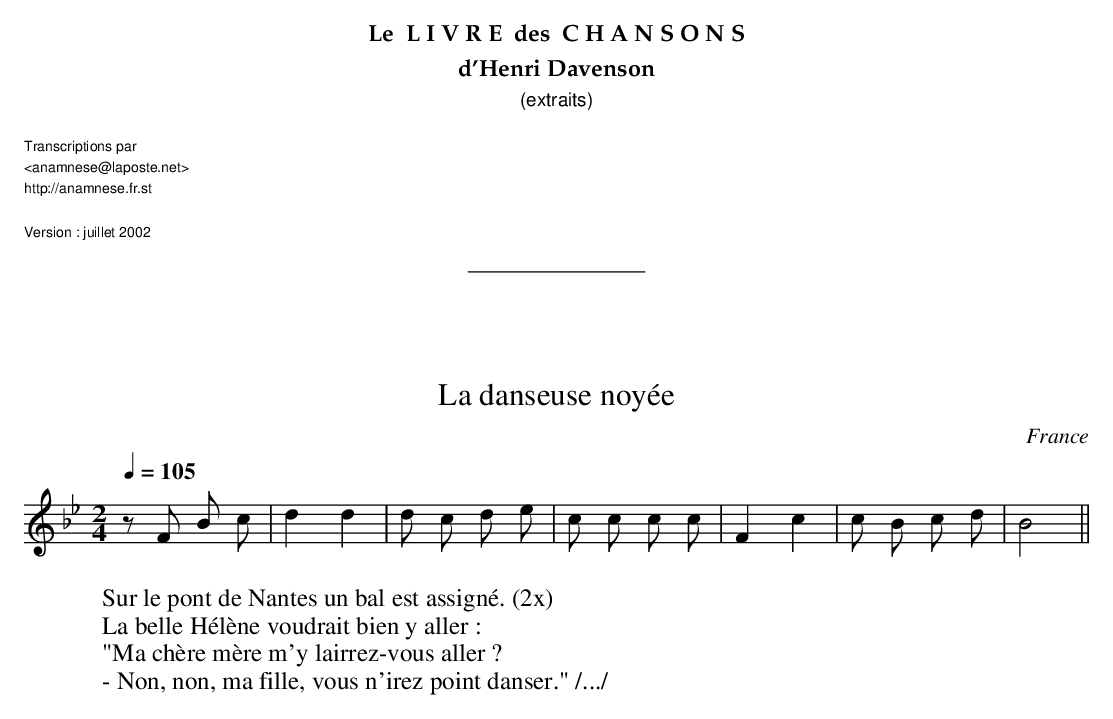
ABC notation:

X:1
T:La danseuse noyée
O:France
M:2/4
L:1/8
Q:1/4=105
K:Bb
 z F B c | d2 d2 | d c d e | c c c c | F2 c2 | c B c d | B4 ||
W:Sur le pont de Nantes un bal est assigné. (2x)
W:La belle Hélène voudrait bien y aller :
W:"Ma chère mère m'y lairrez-vous aller ?
W:- Non, non, ma fille, vous n'irez point danser." /.../
